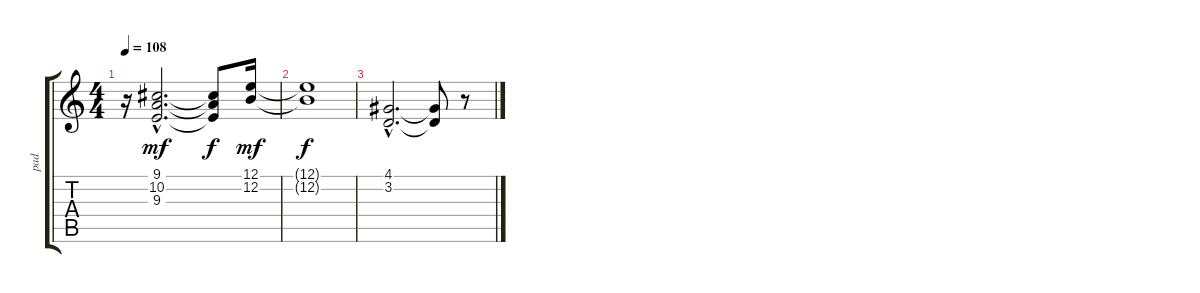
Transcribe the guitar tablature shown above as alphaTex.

\track ("pad" "pad") {instrument pad2warm}
\staff {score tabs}
\tuning (E4 B3 G3 D3 A2 E2) {hide}
\ts (4 4)
\tempo 108
\clef g2
\ks c
r.16{dy f} (9.1{hac} 10.2{hac} 9.3{hac}).2{d dy mf} (9.1{t} 10.2{t} 9.3{t}).8{dy f} (12.1 12.2).16{dy mf} |
(12.1{t} 12.2{t}).1{dy f} |
(4.1{hac} 3.2{hac}).2{d} (4.1{t} 3.2{t}).8 r.8
